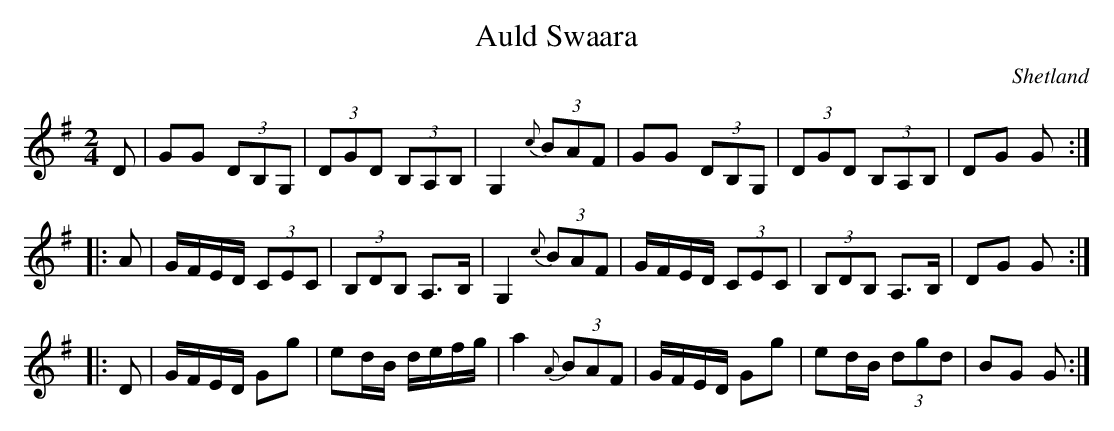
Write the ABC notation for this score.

X:1
T:Auld Swaara
O:Shetland
M:2/4
L:1/8
K:G
D | GG (3DB,G, | (3DGD (3B,A,B, | \
G,2 {c}(3BAF | GG (3DB,G, | \
(3DGD (3B,A,B, | DG G :|
|:A | G/F/E/D/ (3CEC | (3B,DB, A,>B, | \
G,2 {c}(3BAF | G/F/E/D/ (3CEC | \
(3B,DB, A,>B, | DG G :|
|:D | G/F/E/D/ Gg | ed/B/ d/e/f/g/ | \
a2 {A}(3BAF | G/F/E/D/ Gg | \
ed/B/ (3dgd | BG G:|
